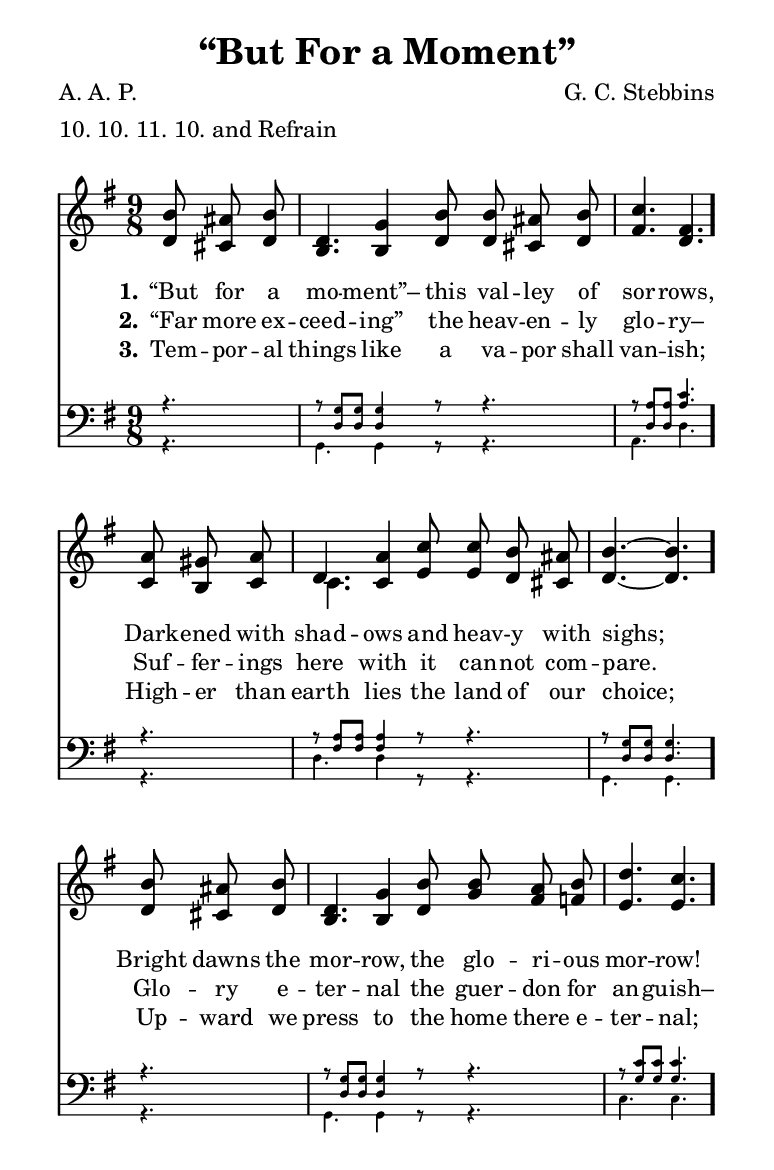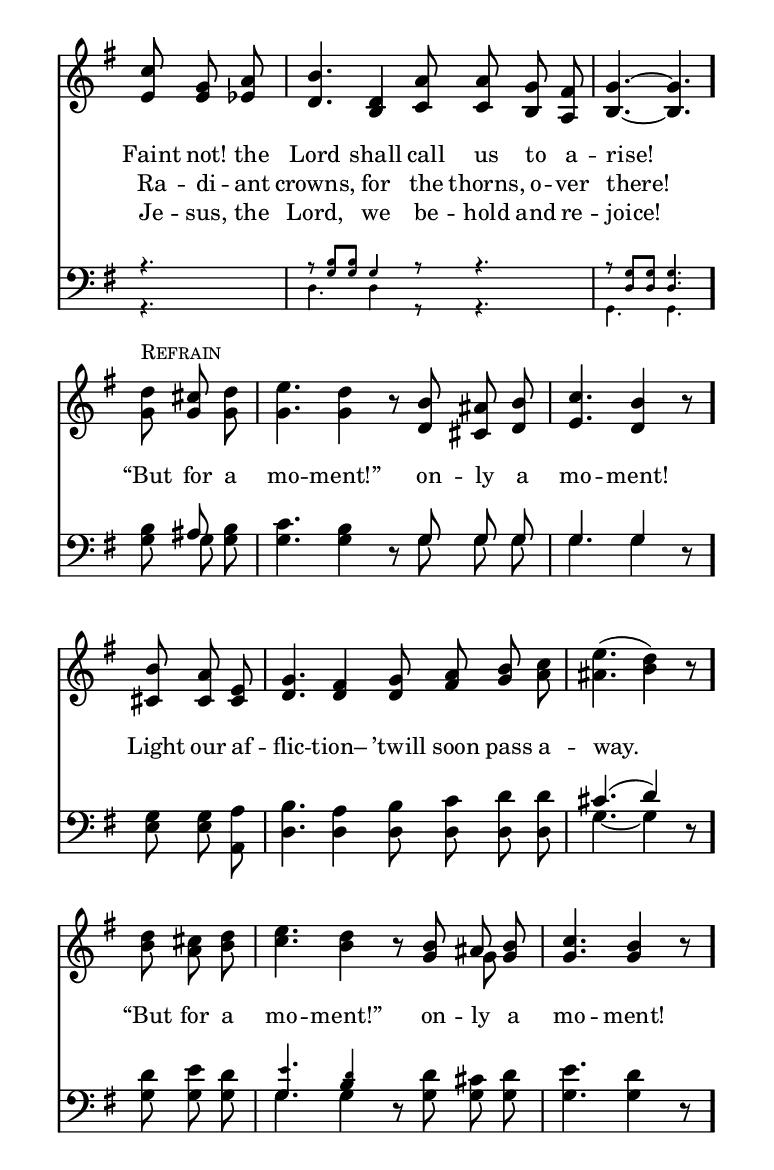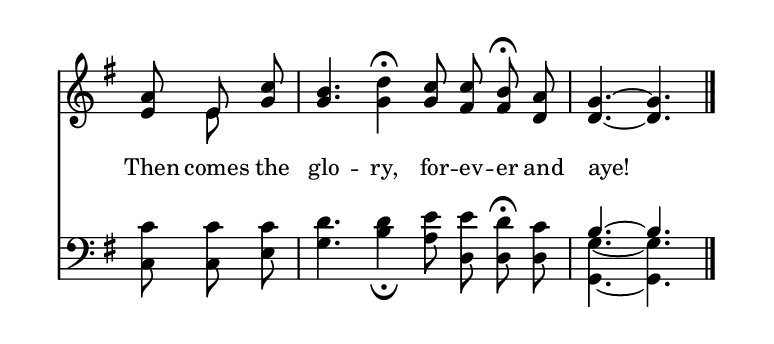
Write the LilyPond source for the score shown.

\include "common/global.ily"
\paper {
  \include "common/paper.ily"
  ragged-last-bottom = ##t
  page-count = #(cond (is-eogsized 2) (#t #f))
  system-count = #(cond (is-eogsized 6) (#t #f))
}

\header{
  hymnnumber = "207"
  title = "“But For a Moment”"
  tunename = ""
  meter = "10. 10. 11. 10. and Refrain"
  poet = "A. A. P."
  composer = "G. C. Stebbins"
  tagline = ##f
}

ta = { \tempo 4=80 }
tb = { \tempo 4=40 }

global = {
  \include "common/overrides.ily"
  \override Staff.TimeSignature.style = #'numbered
  \time 9/8
  \override Score.MetronomeMark.transparent = ##t % hide all fermata changes too
  \ta
  \key g \major
  \partial 4.
  \autoBeamOff
}

patternA = { c8 c c | c4. c4 c8 c c c | c4. c }
patternB = { c8 c c | c4. c4 c8 c c c | c4. ~ c }
patternC = { c8 c c | c4. c4 r8 c c c | c4. c4 c8 }
patternD = { c8 c c | c4. c4 c8 c c c | c4. c4 c8 }

notesSoprano = {
\global
\relative c'' {

  \changePitch \patternA { b ais b d, g b b ais b | c fis, }
  \changePitch \patternB { a gis a | d, a' c c b ais | b b }
  \changePitch \patternA { b ais b | d, g b b a b | d c }
  \changePitch \patternB { c g a | b d, a' a g fis | g g }

  << s^\markup { \small \caps "Refrain" }
  \changePitch \patternC { d' cis d | e d b ais b | c b r } >>
  \changePitch \patternD { b a e | g fis g a b c | e( d) r }
  \changePitch \patternC { d cis d | e d b ais b | c b r }
  \changePitch \patternA { a e c' | b \tb d\fermata \ta c c \tb b\fermata \ta a | g ~ g }

  \bar "|."

}
}

notesAlto = {
\global
\relative e' {

  \changePitch \patternA { d cis d | b b d d cis d | fis d }
  \changePitch \patternB { c b c | c c e e d cis | d d }
  \changePitch \patternA { d cis d | b b d g fis f | e e }
  \changePitch \patternB { e e ees | d b c c b a | b b }

  \changePitch \patternC { g' g g | g g d cis d | e d r }
  \changePitch \patternD { cis cis cis | d d d fis g a | ais( b) r }
  \changePitch \patternC { b ais b | c b g g g | g g r }
  \changePitch \patternA { e e g | g g g fis fis d | d ~ d }

}
}

notesTenorVerse = {
\global
\relative a {

  \magnifyMusic 0.63 {
  \override Score.SpacingSpanner.spacing-increment = #(* 1.2 0.63)
  r4. | r8 <g d>[ <g d>] <g d>4 r8 r4. | r8 <a d,>[ <a d,>] <c a>4.
  r4. | r8 <a fis>[ <a fis>] <a fis>4 r8 r4. | r8 <g d>[ <g d>] <g d>4.
  r4. | r8 <g d>[ <g d>] <g d>4 r8 r4. | r8 <c g>[ <c g>] <c g>4.
  r4. | r8 <b g>[ <b g>] g4 r8 r4. | r8 <g d>[ <g d>] <g d>4.
  }

}
}

notesTenorChorus = {
\global
\relative a {

  \repeat unfold 36 \skip 4
  \changePitch \patternC { b ais b | c b g g g | g g r }
  \changePitch \patternD { g g a | b a b c d d | cis( d) r }
  \changePitch \patternC { d e d | <g, \tweak font-size #-4 e'> <b \tweak font-size #-4 d> d cis d | e d r }
  \changePitch \patternA { c c c | d d e e d c | b ~ b }

}
}

notesBassVerse = {
\global
\relative f, {

  \magnifyMusic 0.63 {
  \override Score.SpacingSpanner.spacing-increment = #(* 1.2 0.63)
  r4. | g4. g4 r8 r4. | a4. d4.
  r4. | d4. d4 r8 r4. | g,4. g4.
  r4. | g4. g4 r8 r4. | c4. c4.
  r4. | d4. d4 r8 r4. | g,4. g4.
  }

}
}

notesBassChorus = {
\global
\relative f, {

  \repeat unfold 36 \skip 4
  \changePitch \patternC { g' g g | g g g g g | g g r }
  \changePitch \patternD { e e a, | d d d d d d | g ~ g r }
  \changePitch \patternC { g g g | g g g g g | g g r }
  \changePitch \patternA { c, c e | g b_\fermata a d, d\fermata d | < g g, > ~ < g g, > }

}
}

Refrain = \lyricmode {

“But for a mo -- ment!” on -- ly a mo -- ment! \bar "."
Light our af -- flic -- tion– ’twill soon pass a -- way. \bar "."
“But for a mo -- ment!” on -- ly a mo -- ment! \bar "."
Then comes the glo -- ry, for -- ev -- er and aye! \bar "."

}

wordsA = \lyricmode {
\set stanza = "1."

“But for a mo -- ment”– this val -- ley of sor -- rows, \bar "."
Dark -- ened with shad -- ows and heav -- y with sighs; \bar "."
Bright dawns the mor -- row, the glo -- ri -- ous mor -- row! \bar "."
Faint not! the Lord shall call us to a -- rise! \bar "."

}

wordsB = \lyricmode {
\set stanza = "2."

“Far more ex -- ceed -- ing” the heav -- en -- ly glo -- ry–
Suf -- fer -- ings here with it can -- not com -- pare.
Glo -- ry e -- ter -- nal the guer -- don for an -- guish–
Ra -- di -- ant crowns, for the thorns, o -- ver there!

\Refrain

}

wordsC = \lyricmode {
\set stanza = "3."

Tem -- por -- al things like a va -- por shall van -- ish;
High -- er than earth lies the land of our choice;
Up -- ward we press to the home there e -- ter -- nal;
Je -- sus, the Lord, we be -- hold and re -- joice!

}

\score {
  \context ChoirStaff <<
    \context Staff = upper <<
      \set Staff.autoBeaming = ##f
      \set ChoirStaff.systemStartDelimiter = #'SystemStartBar
      \set ChoirStaff.printPartCombineTexts = ##f
      \partcombine #'(2 . 9) \notesSoprano \notesAlto
      \context NullVoice = sopranos { \voiceOne << \notesSoprano >> }
      \context NullVoice = altos { \voiceTwo << \notesAlto >> }
      \context Lyrics = one   \lyricsto sopranos \wordsA
      \context Lyrics = two   \lyricsto sopranos \wordsB
      \context Lyrics = three \lyricsto sopranos \wordsC
    >>
    \context Staff = men <<
      \set Staff.autoBeaming = ##f
      \clef bass
      \set ChoirStaff.printPartCombineTexts = ##f
      \context Voice = tenors { \voiceOne << \notesTenorVerse >> }
      \context Voice = basses { \voiceTwo << \notesBassVerse >> }
      \partcombine #'(2 . 9) \notesTenorChorus \notesBassChorus
      \context NullVoice = tenors { \voiceOne << \notesTenorChorus >> }
      \context NullVoice = basses { \voiceTwo << \notesBassChorus >> }
    >>
  >>
  \layout {
    \include "common/layout.ily"
  }
  \midi{
    \include "common/midi.ily"
  }
}

\version "2.19.49"  % necessary for upgrading to future LilyPond versions.

% vi:set et ts=2 sw=2 ai nocindent syntax=lilypond:
